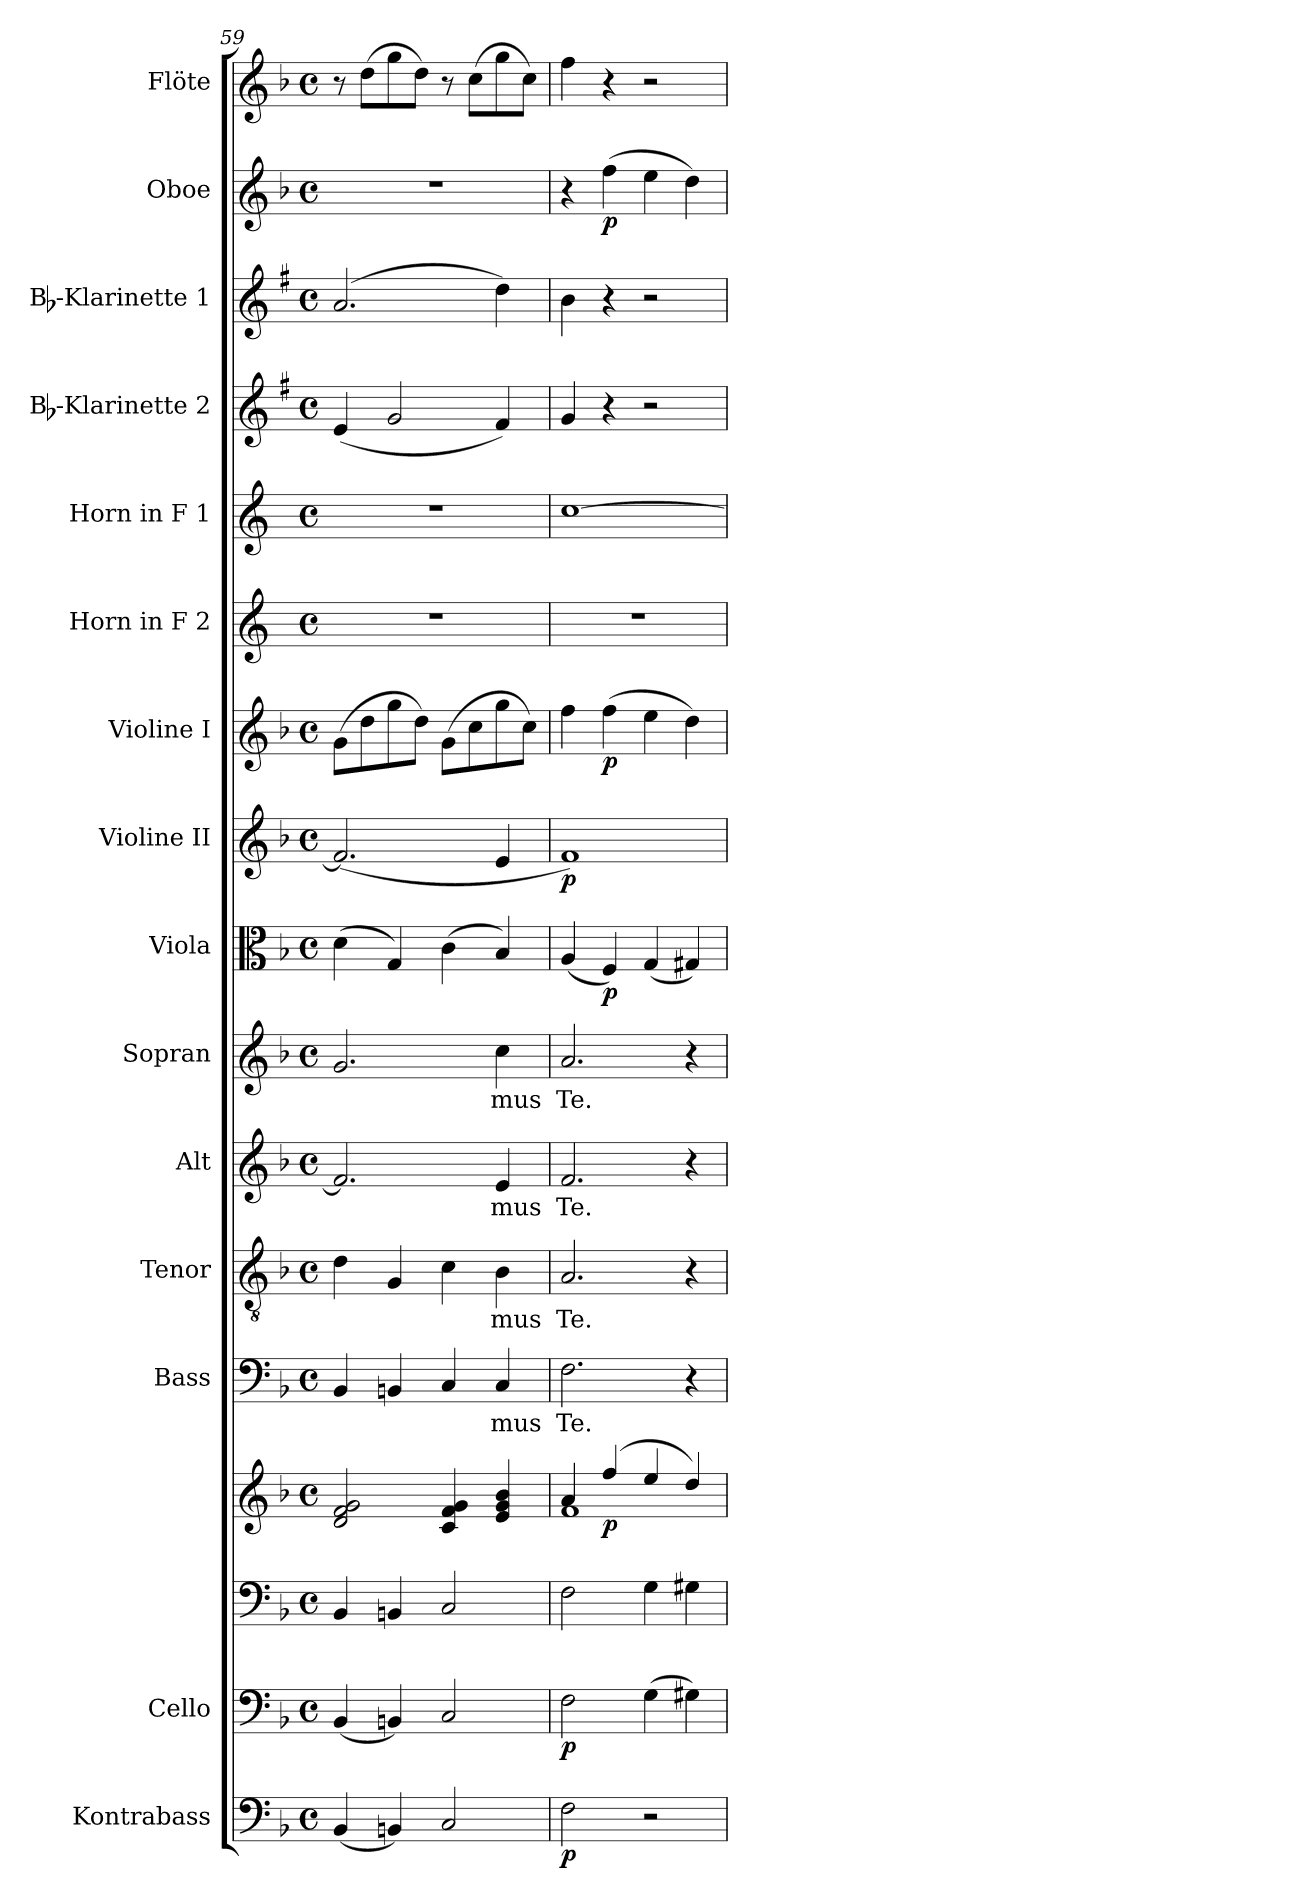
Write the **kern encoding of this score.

**kern	**dynam	**kern	**dynam	**kern	**kern	**dynam	**kern	**text	**kern	**text	**kern	**text	**kern	**text	**kern	**dynam	**kern	**dynam	**kern	**dynam	**kern	**kern	**kern	**kern	**kern	**dynam	**kern
*part16	*part16	*part15	*part15	*part14	*part14	*part14	*part13	*part13	*part12	*part12	*part11	*part11	*part10	*part10	*part9	*part9	*part8	*part8	*part7	*part7	*part6	*part5	*part4	*part3	*part2	*part2	*part1
*staff17	*staff17	*staff16	*staff16	*staff15	*staff14	*staff14/15	*staff13	*staff13	*staff12	*staff12	*staff11	*staff11	*staff10	*staff10	*staff9	*staff9	*staff8	*staff8	*staff7	*staff7	*staff6	*staff5	*staff4	*staff3	*staff2	*staff2	*staff1
*I"Kontrabass	*	*I"Cello	*	*	*	*	*I"Bass	*	*I"Tenor	*	*I"Alt	*	*I"Sopran	*	*I"Viola	*	*I"Violine II	*	*I"Violine I	*	*I"Horn in F 2	*I"Horn in F 1	*I"Bb-Klarinette 2	*I"Bb-Klarinette 1	*I"Oboe	*	*I"Flöte
*I'Kb.	*	*	*	*	*	*	*I'B.	*	*I'T.	*	*I'A.	*	*I'S.	*	*I'Vla.	*	*I'Vl. II	*	*I'Vl. I	*	*	*	*I'Bb Kl. 2	*I'Bb Kl. 1	*I'Ob.	*	*I'Fl.
*clefF4	*	*clefF4	*	*clefF4	*clefG2	*	*clefF4	*	*clefGv2	*	*clefG2	*	*clefG2	*	*clefC3	*	*clefG2	*	*clefG2	*	*clefG2	*clefG2	*clefG2	*clefG2	*clefG2	*	*clefG2
*ITrd7c12	*	*	*	*	*	*	*	*	*	*	*	*	*	*	*	*	*	*	*	*	*ITrd4c7	*ITrd4c7	*ITrd1c2	*ITrd1c2	*	*	*
*k[b-]	*	*k[b-]	*	*k[b-]	*k[b-]	*	*k[b-]	*	*k[b-]	*	*k[b-]	*	*k[b-]	*	*k[b-]	*	*k[b-]	*	*k[b-]	*	*k[b-]	*k[b-]	*k[b-]	*k[b-]	*k[b-]	*	*k[b-]
*F:	*	*F:	*	*F:	*F:	*	*F:	*	*F:	*	*F:	*	*F:	*	*F:	*	*F:	*	*F:	*	*F:	*F:	*F:	*F:	*F:	*	*F:
*M4/4	*	*M4/4	*	*M4/4	*M4/4	*	*M4/4	*	*M4/4	*	*M4/4	*	*M4/4	*	*M4/4	*	*M4/4	*	*M4/4	*	*M4/4	*M4/4	*M4/4	*M4/4	*M4/4	*	*M4/4
*met(c)	*	*met(c)	*	*met(c)	*met(c)	*	*met(c)	*	*met(c)	*	*met(c)	*	*met(c)	*	*met(c)	*	*met(c)	*	*met(c)	*	*met(c)	*met(c)	*met(c)	*met(c)	*met(c)	*	*met(c)
=59	=59	=59	=59	=59	=59	=59	=59	=59	=59	=59	=59	=59	=59	=59	=59	=59	=59	=59	=59	=59	=59	=59	=59	=59	=59	=59	=59
(<4BBB-/	.	(<4BB-/	.	4BB-/	2d/ 2f/ 2g/	.	4BB-/	.	4d\	.	2.f/]	.	2.g/	.	(>4d\	.	(<2.f/]	.	(>8g\L	.	1r	1r	(<4d/	(2.g/	1r	.	8r
.	.	.	.	.	.	.	.	.	.	.	.	.	.	.	.	.	.	.	8dd\	.	.	.	.	.	.	.	(>8dd\L
4BBBn/)	.	4BBn/)	.	4BBn/	.	.	4BBn/	.	4G/	.	.	.	.	.	4G/)	.	.	.	8gg\	.	.	.	2f/	.	.	.	8gg\
.	.	.	.	.	.	.	.	.	.	.	.	.	.	.	.	.	.	.	8dd\J)	.	.	.	.	.	.	.	8dd\J)
2CC/	.	2C/	.	2C/	4c/ 4f/ 4g/	.	4C/	.	4c\	.	.	.	.	.	(>4c\	.	.	.	(>8g\L	.	.	.	.	.	.	.	8r
.	.	.	.	.	.	.	.	.	.	.	.	.	.	.	.	.	.	.	8cc\	.	.	.	.	.	.	.	(>8cc\L
!	!	!	!	!	!	!	!	!LO:LY:b	!	!LO:LY:b	!	!LO:LY:b	!	!LO:LY:b	!	!	!	!	!	!	!	!	!	!	!	!	!
.	.	.	.	.	4e/ 4g/ 4b-/	.	4C/	-mus	4B-\	-mus	4e/	-mus	4cc\	-mus	4B-/)	.	4e/	.	8gg\	.	.	.	4e/)	4cc\)	.	.	8gg\
.	.	.	.	.	.	.	.	.	.	.	.	.	.	.	.	.	.	.	8cc\J)	.	.	.	.	.	.	.	8cc\J)
=60	=60	=60	=60	=60	=60	=60	=60	=60	=60	=60	=60	=60	=60	=60	=60	=60	=60	=60	=60	=60	=60	=60	=60	=60	=60	=60	=60
*	*	*	*	*	*^	*	*	*	*	*	*	*	*	*	*	*	*	*	*	*	*	*	*	*	*	*	*
!	!LO:DY:b	!	!LO:DY:b	!	!	!	!	!	!LO:LY:b	!	!LO:LY:b	!	!LO:LY:b	!	!LO:LY:b	!	!	!	!LO:DY:b	!	!	!	!	!	!	!	!	!
2FF\	p	2F\	p	2F\	4a/	1f	.	2.F\	Te.	2.A/	Te.	2.f/	Te.	2.a/	Te.	(<4A/	.	1f)	p	4ff\	.	1r	[1f	4f/	4a\	4r	.	4ff\
!	!	!	!	!	!	!	!LO:DY:b	!	!	!	!	!	!	!	!	!	!LO:DY:b	!	!	!	!LO:DY:b	!	!	!	!	!	!LO:DY:b	!
.	.	.	.	.	(4ff/	.	p	.	.	.	.	.	.	.	.	4F/)	p	.	.	(>4ff\	p	.	.	4r	4r	(>4ff\	p	4r
2r	.	(>4G\	.	4G\	4ee/	.	.	.	.	.	.	.	.	.	.	(<4G/	.	.	.	4ee\	.	.	.	2r	2r	4ee\	.	2r
.	.	4G#X\)	.	4G#X\	4dd/)	.	.	4r	.	4r	.	4r	.	4r	.	4G#X/)	.	.	.	4dd\)	.	.	.	.	.	4dd\)	.	.
*	*	*	*	*	*v	*v	*	*	*	*	*	*	*	*	*	*	*	*	*	*	*	*	*	*	*	*	*	*
=	=	=	=	=	=	=	=	=	=	=	=	=	=	=	=	=	=	=	=	=	=	=	=	=	=	=	=
*-	*-	*-	*-	*-	*-	*-	*-	*-	*-	*-	*-	*-	*-	*-	*-	*-	*-	*-	*-	*-	*-	*-	*-	*-	*-	*-	*-
